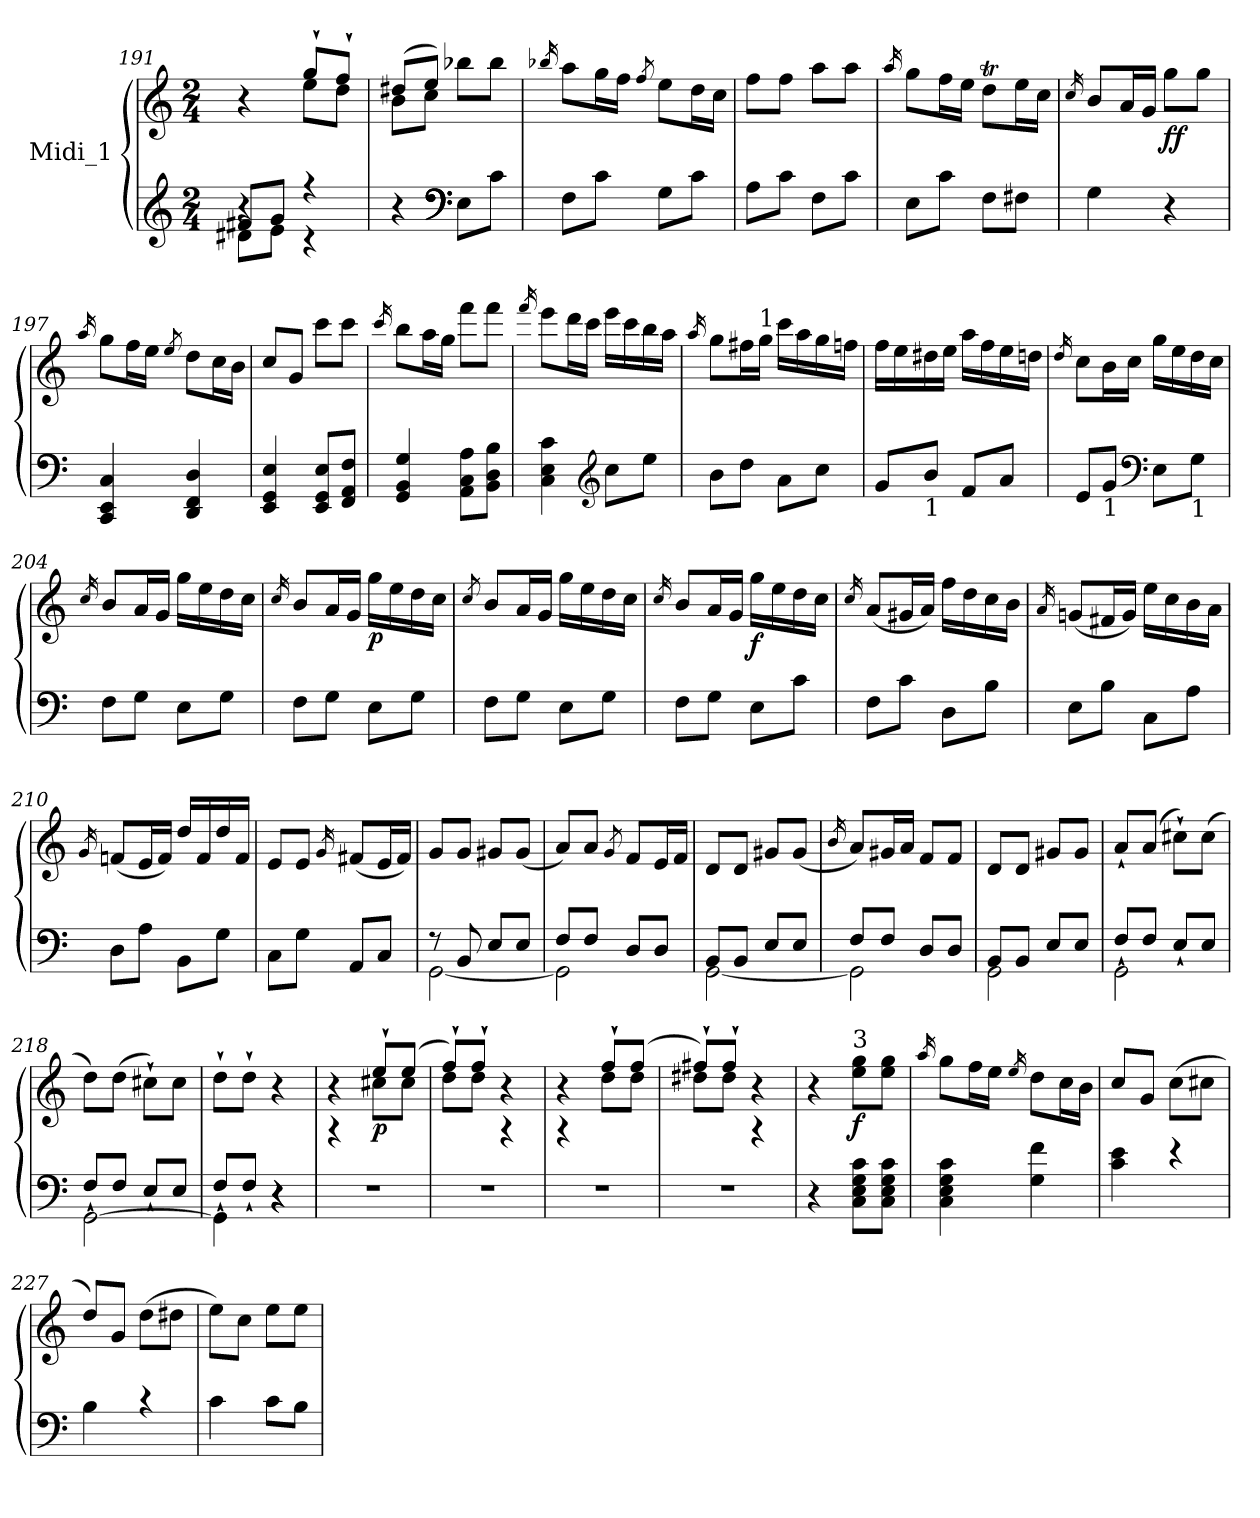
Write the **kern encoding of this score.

**kern	**kern	**dynam
*part1	*part1	*part1
*staff2	*staff1	*staff1/2
*I"Midi_1	*	*
*clefG2	*clefG2	*
*k[]	*k[]	*
*C:	*C:	*
*M2/4	*M2/4	*
=191	=191	=191
*^	*^	*
*	*^	*	*	*
4r	8f#X/L	8d#X\L	4r	4ryy	.
.	8g/J	8e\J	.	.	.
4ryy	4r	4r	8gg`/L	8ee\L	.
.	.	.	8ff`/J	8dd\J	.
=192	=192	=192	=192	=192	=192
4ryy	4r	4ryy	(8dd#X/L	8b\L	.
.	.	.	8ee/J)	8cc\J	.
*clefF4	*	*	*	*	*
4ryy	8E\L	4ryy	8bb-X\L	4ryy	.
.	8c\J	.	8bb-\J	.	.
*	*	*	*v	*v	*
!!LO:LB:g=z
=193	=193	=193	=193	=193
.	.	.	16qbb-X/	.
2ryy	8F\L	2ryy	8aa\L	.
.	8c\J	.	16gg\L	.
.	.	.	16ff\JJ	.
.	.	.	8qff/	.
.	8G\L	.	8ee\L	.
.	8c\J	.	16dd\L	.
.	.	.	16cc\JJ	.
*v	*v	*v	*	*
!!LO:PB:g=z
=194	=194	=194
8A\L	8ff\L	.
8c\J	8ff\J	.
8F\L	8aa\L	.
8c\J	8aa\J	.
=195	=195	=195
.	16qaa/	.
8E\L	8gg\L	.
8c\J	16ff\L	.
.	16ee\JJ	.
8F\L	8ddT\L	.
8F#X\J	16ee\L	.
.	16cc\JJ	.
=196	=196	=196
.	16qcc/	.
4G\	8b/L	.
.	16a/L	.
.	16g/JJ	.
!	!	!LO:DY:b
4r	8gg\L	ff
.	8gg\J	.
=197	=197	=197
.	16qaa/	.
4CC/ 4EE/ 4C/	8gg\L	.
.	16ff\L	.
.	16ee\JJ	.
.	8qee/	.
4DD/ 4FF/ 4D/	8dd\L	.
.	16cc\L	.
.	16b\JJ	.
=198	=198	=198
4EE/ 4GG/ 4E/	8cc/L	.
.	8g/J	.
8EE/ 8GG/ 8E/L	8ccc\L	.
8FF/ 8AA/ 8F/J	8ccc\J	.
=199	=199	=199
.	16qccc/	.
4GG/ 4BB/ 4G/	8bb\L	.
.	16aa\L	.
.	16gg\JJ	.
8AA\ 8C\ 8A\L	8fff\L	.
8BB\ 8D\ 8B\J	8fff\J	.
!!LO:LB:g=z
=200	=200	=200
.	16qfff/	.
4C\ 4E\ 4c\	8eee\L	.
.	16ddd\L	.
.	16ccc\JJ	.
*clefG2	*	*
8cc\L	16eee\LL	.
.	16ccc\	.
8ee\J	16bb\	.
.	16aa\JJ	.
=201	=201	=201
.	16qaa/	.
8b\L	8gg\L	.
8dd\J	16ff#X\L	.
!	!LO:TX:a:t=1	!
.	16gg\JJ	.
8a\L	16ccc\LL	.
.	16aa\	.
8cc\J	16gg\	.
.	16ffn\JJ	.
=202	=202	=202
8g/L	16ff\LL	.
.	16ee\	.
!LO:TX:b:t=1	!	!
8b/J	16dd#X\	.
.	16ee\JJ	.
8f/L	16aa\LL	.
.	16ff\	.
8a/J	16ee\	.
.	16ddn\JJ	.
=203	=203	=203
.	16qdd/	.
8e/L	8cc\L	.
!LO:TX:b:t=1	!	!
8g/J	16b\L	.
.	16cc\JJ	.
*clefF4	*	*
8E\L	16gg\LL	.
.	16ee\	.
!LO:TX:b:t=1	!	!
8G\J	16dd\	.
.	16cc\JJ	.
!!LO:LB:g=z
=204	=204	=204
.	16qcc/	.
8F\L	8b/L	.
8G\J	16a/L	.
.	16g/JJ	.
8E\L	16gg\LL	.
.	16ee\	.
8G\J	16dd\	.
.	16cc\JJ	.
!!LO:LB:g=z
=205	=205	=205
.	16qcc/	.
8F\L	8b/L	.
8G\J	16a/L	.
.	16g/JJ	.
!	!	!LO:DY:b
8E\L	16gg\LL	p
.	16ee\	.
8G\J	16dd\	.
.	16cc\JJ	.
=206	=206	=206
.	8qcc/	.
8F\L	8b/L	.
8G\J	16a/L	.
.	16g/JJ	.
8E\L	16gg\LL	.
.	16ee\	.
8G\J	16dd\	.
.	16cc\JJ	.
=207	=207	=207
.	16qcc/	.
8F\L	8b/L	.
8G\J	16a/L	.
.	16g/JJ	.
!	!	!LO:DY:b
8E\L	16gg\LL	f
.	16ee\	.
8c\J	16dd\	.
.	16cc\JJ	.
=208	=208	=208
.	16qcc/	.
8F\L	(8a/L	.
8c\J	16g#X/L	.
.	16a/JJ)	.
8D\L	16ff\LL	.
.	16dd\	.
8B\J	16cc\	.
.	16b\JJ	.
=209	=209	=209
.	16qa/	.
8E\L	(8gni/L	.
8B\J	16f#X/L	.
.	16g/JJ)	.
8C\L	16ee\LL	.
.	16cc\	.
8A\J	16b\	.
.	16a\JJ	.
!!LO:PB:g=z
=210	=210	=210
.	16qg/	.
*^	*	*
8D\L	2ryy	(8fni/L	.
8A\J	.	16e/L	.
.	.	16f/JJ)	.
8BB\L	.	16dd/LL	.
.	.	16f/	.
8G\J	.	16dd/	.
.	.	16f/JJ	.
=211	=211	=211	=211
8C\L	2ryy	8e/L	.
8G\J	.	8e/J	.
.	.	16qg/	.
8AA/L	.	(8f#X/L	.
8C/J	.	16e/L	.
.	.	16f#/JJ)	.
=212	=212	=212	=212
8r	[2GG\	8g/L	.
8BB/	.	8g/J	.
8E/L	.	8g#X/L	.
8E/J	.	(8g#/J	.
=213	=213	=213	=213
8F/L	2GG\]	8a/L)	.
8F/J	.	8a/J	.
.	.	8qg/	.
8D/L	.	8f/L	.
8D/J	.	16e/L	.
.	.	16f/JJ	.
=214	=214	=214	=214
8BB/L	[2GG\	8d/L	.
8BB/J	.	8d/J	.
8E/L	.	8g#X/L	.
8E/J	.	(8g#/J	.
=215	=215	=215	=215
.	.	16qb/	.
8F/L	2GG\]	8a/L)	.
8F/J	.	16g#X/L	.
.	.	16a/JJ	.
8D/L	.	8f/L	.
8D/J	.	8f/J	.
!!LO:LB:g=z
=216	=216	=216	=216
8BB/L	2GG\	8d/L	.
8BB/J	.	8d/J	.
8E/L	.	8g#X/L	.
8E/J	.	8g#/J	.
!!LO:LB:g=z
=217	=217	=217	=217
*	*^	*	*
2ryy	8F`/L	2GG\	8a`/L	.
.	8F/J	.	(8a/J	.
.	8E`/L	.	8cc#X`\L)	.
.	8E/J	.	(>8cc#\J	.
=218	=218	=218	=218	=218
2ryy	8F`/L	[2GG\	8dd\L)	.
.	8F/J	.	(>8dd\J	.
.	8E`/L	.	8cc#X`\L)	.
.	(>8E/J	.	8cc#\J	.
=219	=219	=219	=219	=219
2ryy	8F`/L	4GG\]	8dd`\L)	.
.	8F`/J	.	8dd`\J	.
.	4r	4r	4r	.
=220	=220	=220	=220	=220
*	*	*	*^	*
4rb	2r	2ryy	4r	4ryy	.
!	!	!	!	!	!LO:DY:b
4ryy	.	.	8ee`/L	8cc#X\L	p
.	.	.	(>8ee/J	8cc#\J	.
=221	=221	=221	=221	=221	=221
4ryy	2r	2ryy	8ff`/L)	8dd\L	.
.	.	.	8ff`/J	8dd\J	.
4rb	.	.	4r	4ryy	.
=222	=222	=222	=222	=222	=222
4rb	2r	2ryy	4r	4ryy	.
4ryy	.	.	8ff`/L	8dd\L	.
.	.	.	(>8ff/J	8dd\J	.
=223	=223	=223	=223	=223	=223
4ryy	2r	2ryy	8ff#X`/L)	8dd#X\L	.
.	.	.	8ff#`/J	8dd#\J	.
4rb	.	.	4r	4ryy	.
*	*	*	*v	*v	*
=224	=224	=224	=224	=224
2ryy	4r	2ryy	4r	.
!	!	!	!LO:TX:a:t=3	!
!	!	!	!	!LO:DY:b
.	8C\ 8E\ 8G\ 8c\L	.	8ee\ 8gg\L	f
.	8C\ 8E\ 8G\ 8c\J	.	8ee\ 8gg\J	.
*v	*v	*v	*	*
!!LO:LB:g=z
=225	=225	=225
.	16qaa/	.
*^	*	*
4C\ 4E\ 4G\ 4c\	2ryy	8gg\L	.
.	.	16ff\L	.
.	.	16ee\JJ	.
.	.	16qee/	.
4G\ 4f\	.	8dd\L	.
.	.	16cc\L	.
.	.	16b\JJ	.
=226	=226	=226	=226
4c\ 4e\	2ryy	8cc/L	.
.	.	8g/J	.
4r	.	(>8cc\L	.
.	.	8cc#X\J	.
=227	=227	=227	=227
4B\	2ryy	8dd/L)	.
.	.	8g/J	.
4r	.	(>8dd\L	.
.	.	8dd#X\J	.
=228	=228	=228	=228
4c\	2ryy	8ee\L)	.
.	.	8cc\J	.
8c\L	.	8ee\L	.
8B\J	.	8ee\J	.
*v	*v	*	*
=	=	=
*-	*-	*-
